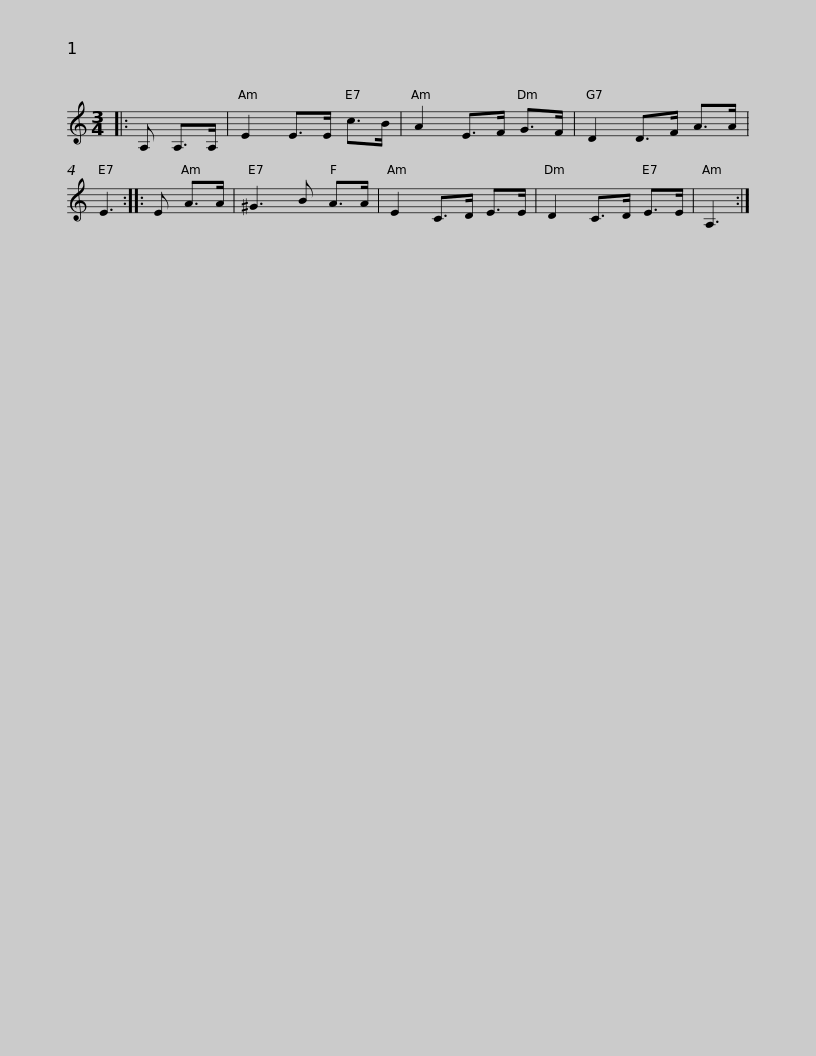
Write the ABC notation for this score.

X:1
L:1/8
M:3/4
I:linebreak $
K:C
V:1 treble
V:1
|: A, A,>A, | E2 E>E c>B | A2 E>F G>F | D2 D>F A>A | E3 :: %5
 E A>A | ^G3 B A>A | E2 C>D E>E |$ D2 C>D E>E | A,3 :| %10
